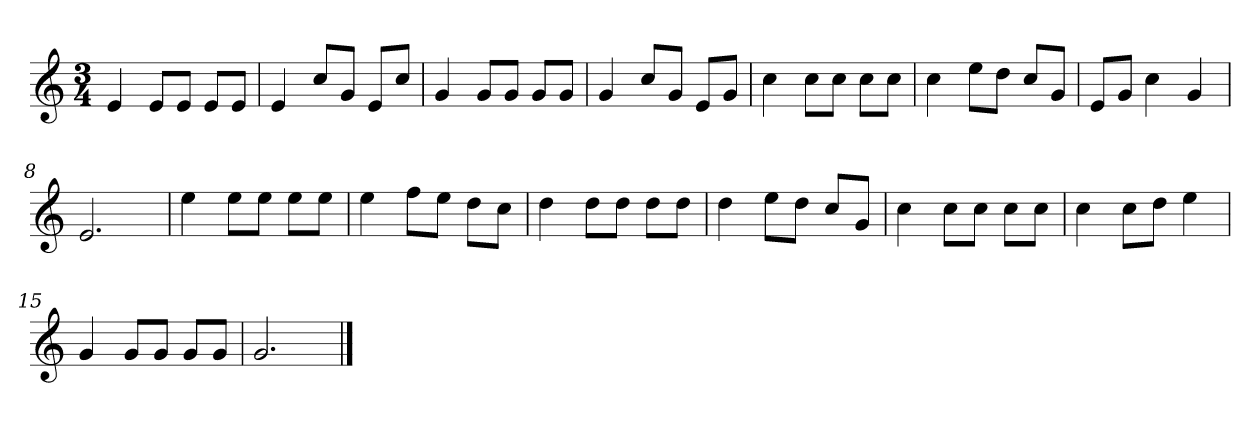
**kern
*part1
*staff1
*k[]
*M3/4
*MM120
=1
4e
8eL
8eJ
8eL
8eJ
=2
4e
8ccL
8gJ
8eL
8ccJ
=3
4g
8gL
8gJ
8gL
8gJ
=4
4g
8ccL
8gJ
8eL
8gJ
=5
4cc
8ccL
8ccJ
8ccL
8ccJ
=6
4cc
8eeL
8ddJ
8ccL
8gJ
=7
8eL
8gJ
4cc
4g
=8
2.e
=9
4ee
8eeL
8eeJ
8eeL
8eeJ
=10
4ee
8ffL
8eeJ
8ddL
8ccJ
=11
4dd
8ddL
8ddJ
8ddL
8ddJ
=12
4dd
8eeL
8ddJ
8ccL
8gJ
=13
4cc
8ccL
8ccJ
8ccL
8ccJ
=14
4cc
8ccL
8ddJ
4ee
=15
4g
8gL
8gJ
8gL
8gJ
=16
2.g
==
*-
